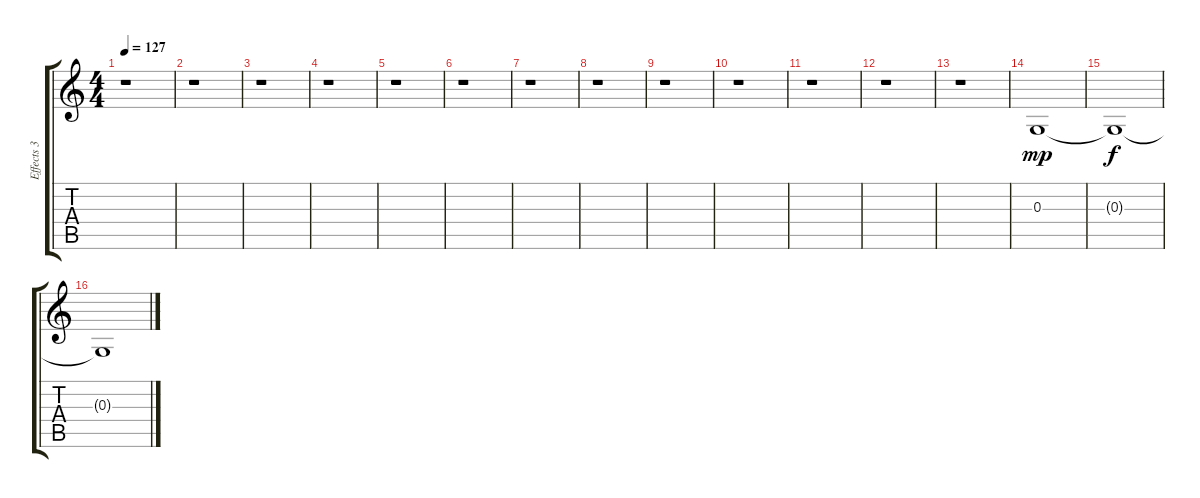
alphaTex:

\track ("Effects 3" "Effects 3") {instrument pad2warm}
\staff {score tabs}
\tuning (E4 B3 G3 D3 A2 E2) {hide}
\ts (4 4)
\tempo 127
\clef g2
\ks c
r.1{dy f} |
r.1 |
r.1 |
r.1 |
r.1 |
r.1 |
r.1 |
r.1 |
r.1 |
r.1 |
r.1 |
r.1 |
r.1 |
0.3.1{dy mp} |
0.3{t}.1{dy f} |
0.3{t}.1
